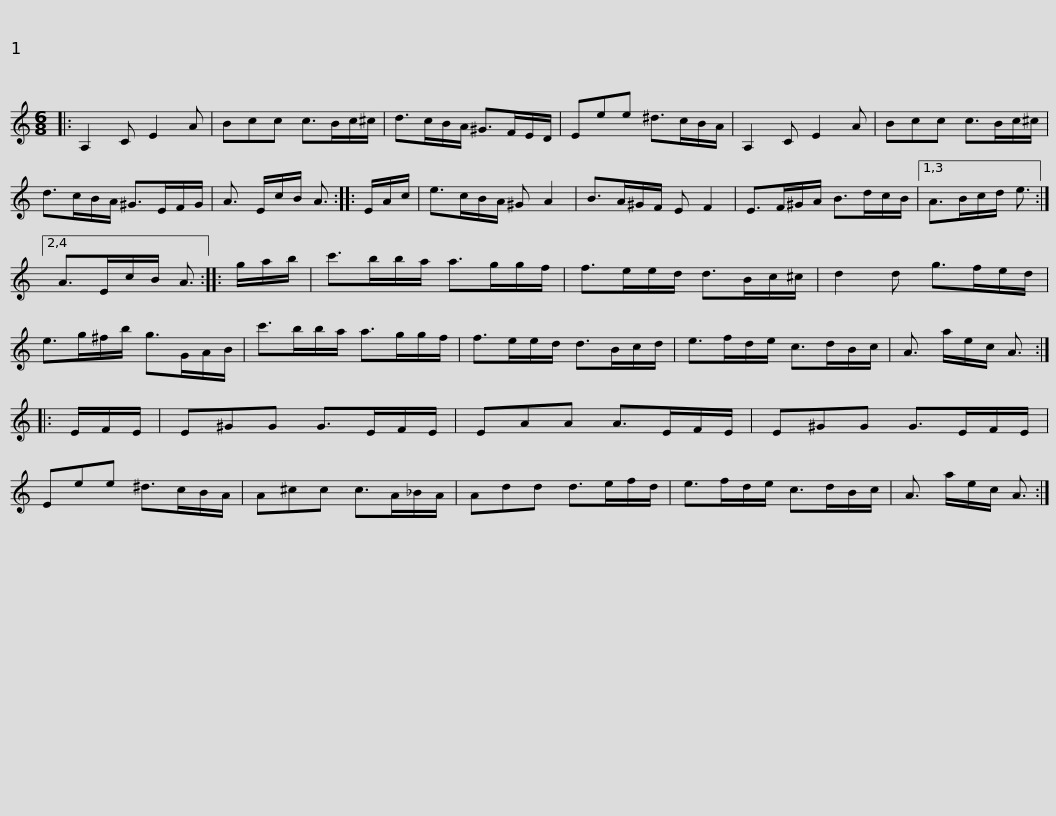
X:1
L:1/8
M:6/8
I:linebreak $
K:C
V:1 treble
V:1
|: A,2 C E2 A | Bcc c>Bc/^c/ | d>cB/A/ ^G>FE/D/ | Eee ^d>cB/A/ | A,2 C E2 A | %5
 Bcc c>Bc/^c/ |$ d>cB/A/ ^G>EF/G/ | A3/2 E/c/B/ A3/2 :: E/A/c/ | e>cB/A/ ^G A2 | %10
 B>A^G/F/ E F2 | E>F^G/A/ B>dc/B/ |1,3$ A>Bc/d/ e3/2 :|2,4 A>Ec/B/ A3/2 :: g/a/b/ | %15
 c'>bb/a/ a>gg/f/ | f>ee/d/ d>Bc/^c/ | d2 d g>fe/d/ |$ e>g^f/b/ g>GA/B/ | c'>bb/a/ a>gg/f/ | %20
 f>ee/d/ d>Bc/d/ | e>fd/e/ c>dB/c/ | A3/2 a/e/c/ A3/2 :: E/F/E/ |$ E^GG G>EF/E/ | %25
 EAA A>EF/E/ | E^GG G>EF/E/ | Eee ^d>cB/A/ | A^cc c>A_B/A/ | Add d>ef/d/ |$ %30
 e>fd/e/ c>dB/c/ | A3/2 a/e/c/ A3/2 :| %32
